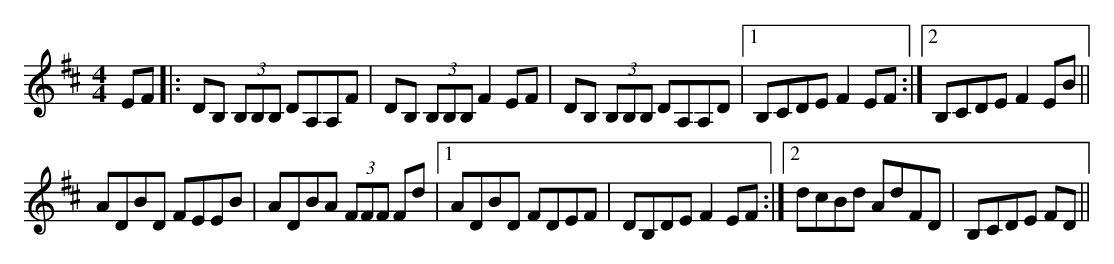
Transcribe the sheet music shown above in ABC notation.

X:1
M:4/4
K:D
EF|:DB, (3B,B,B, DA,A,F|DB, (3B,B,B, F2 EF|DB, (3B,B,B, DA,A,D|1 B,CDE F2 EF:|2 B,CDE F2 EB||
ADBD FEEB|ADBA (3FFF Fd|1 ADBD FDEF|DB,DE F2 EF:|2 dcBd AdFD|B,CDE FD||
